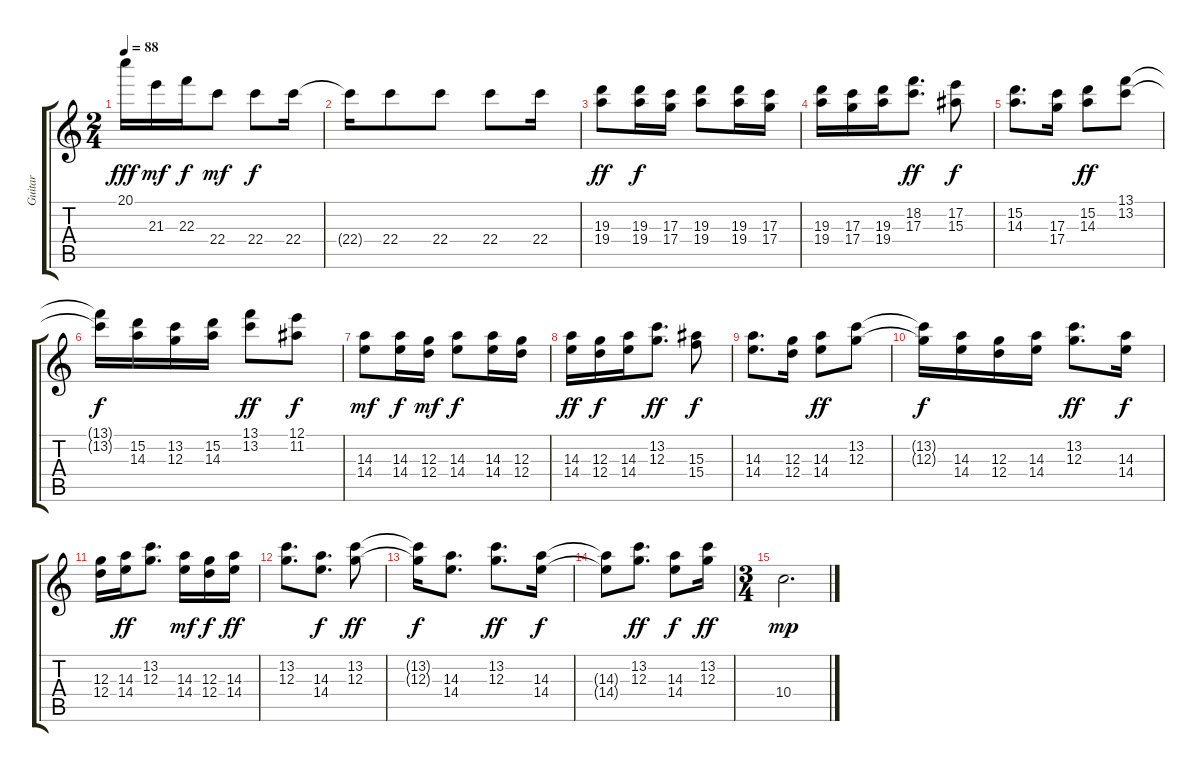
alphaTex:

\track ("Guitar" "Guitar") {instrument acousticguitarnylon}
\staff {score tabs}
\tuning (E4 B3 G3 D3 A2 E2) {hide}
\ts (2 4)
\tempo 88
\clef g2
\ks c
20.1.16{dy fff} 21.3.16{dy mf} 22.3.16{dy f} 22.4.8{dy mf} 22.4.8{dy f} 22.4.16 |
22.4{t}.16 22.4.8 22.4.8 22.4.8 22.4.16 |
(19.3 19.4).8{dy ff} (19.3 19.4).16{dy f} (17.3 17.4).16 (19.3 19.4).8 (19.3 19.4).16 (17.3 17.4).16 |
(19.3 19.4).16 (17.3 17.4).16 (19.3 19.4).16 (18.2 17.3).8{d dy ff} (17.2 15.3).8{dy f} |
(15.2 14.3).8{d} (17.3 17.4).16 (15.2 14.3).8{dy ff} (13.1 13.2).8 |
(13.1{t} 13.2{t}).16{dy f} (15.2 14.3).16 (13.2 12.3).16 (15.2 14.3).16 (13.1 13.2).8{dy ff} (12.1 11.2).8{dy f} |
(14.3 14.4).8{dy mf} (14.3 14.4).16{dy f} (12.3 12.4).16{dy mf} (14.3 14.4).8{dy f} (14.3 14.4).16 (12.3 12.4).16 |
(14.3 14.4).16{dy ff} (12.3 12.4).16{dy f} (14.3 14.4).16 (13.2 12.3).8{d dy ff} (15.3 15.4).8{dy f} |
(14.3 14.4).8{d} (12.3 12.4).16 (14.3 14.4).8{dy ff} (13.2 12.3).8 |
(13.2{t} 12.3{t}).16{dy f} (14.3 14.4).16 (12.3 12.4).16 (14.3 14.4).16 (13.2 12.3).8{d dy ff} (14.3 14.4).16{dy f} |
(12.3 12.4).16 (14.3 14.4).16{dy ff} (13.2 12.3).8{d} (14.3 14.4).16{dy mf} (12.3 12.4).16{dy f} (14.3 14.4).16{dy ff} |
(13.2 12.3).8{d} (14.3 14.4).8{d dy f} (13.2 12.3).8{dy ff} |
(13.2{t} 12.3{t}).16{dy f} (14.3 14.4).8{d} (13.2 12.3).8{d dy ff} (14.3 14.4).16{dy f} |
(14.3{t} 14.4{t}).8 (13.2 12.3).8{d dy ff} (14.3 14.4).8{dy f} (13.2 12.3).16{dy ff} |
\ts (3 4)
10.4.2{d dy mp}
